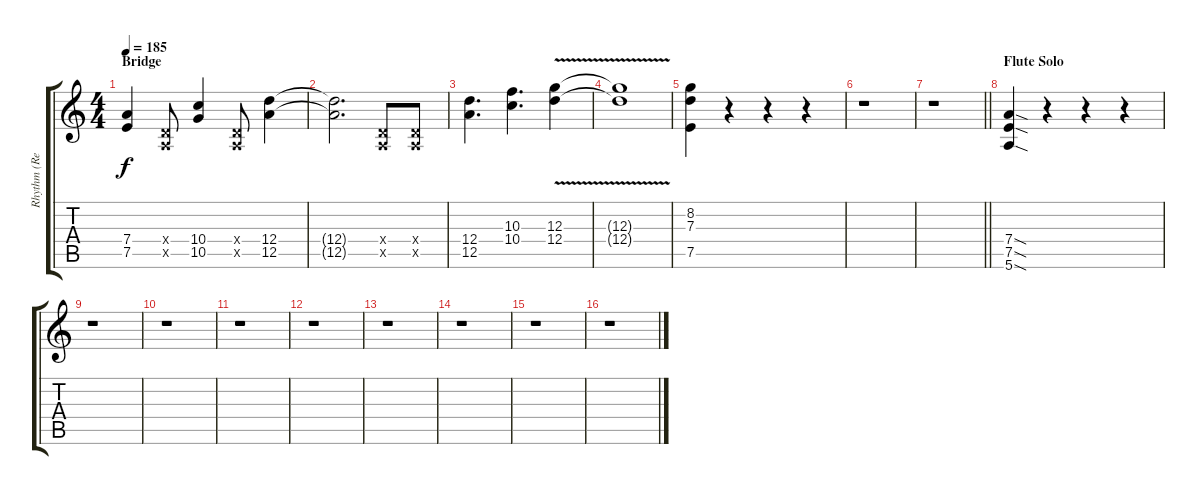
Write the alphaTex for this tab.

\track ("Rhythm (Retab)" "Rhythm (Re") {instrument overdrivenguitar}
\staff {score tabs}
\tuning (E4 B3 G3 D3 A2 E2) {hide}
\ts (4 4)
\section ("" "Bridge")
\tempo 185
\clef g2
\ks c
(7.4 7.5).4{dy f} (0.4{x} 0.5{x}).8 (10.4 10.5).4 (0.4{x} 0.5{x}).8 (12.4 12.5).4 |
(12.4{t} 12.5{t}).2{d} (0.4{x} 0.5{x}).8 (0.4{x} 0.5{x}).8 |
(12.4 12.5).4{d} (10.3 10.4).4{d} (12.3{v} 12.4).4 |
(12.3{t} 12.4{t}).1 |
(8.2 7.3 7.5).4 r.4 r.4 r.4 |
r.1 |
\barLineRight lightlight
r.1 |
\section ("" "Flute Solo")
(7.4{sod} 7.5{sod} 5.6{sod}).4 r.4 r.4 r.4 |
r.1 |
r.1 |
r.1 |
r.1 |
r.1 |
r.1 |
r.1 |
r.1
